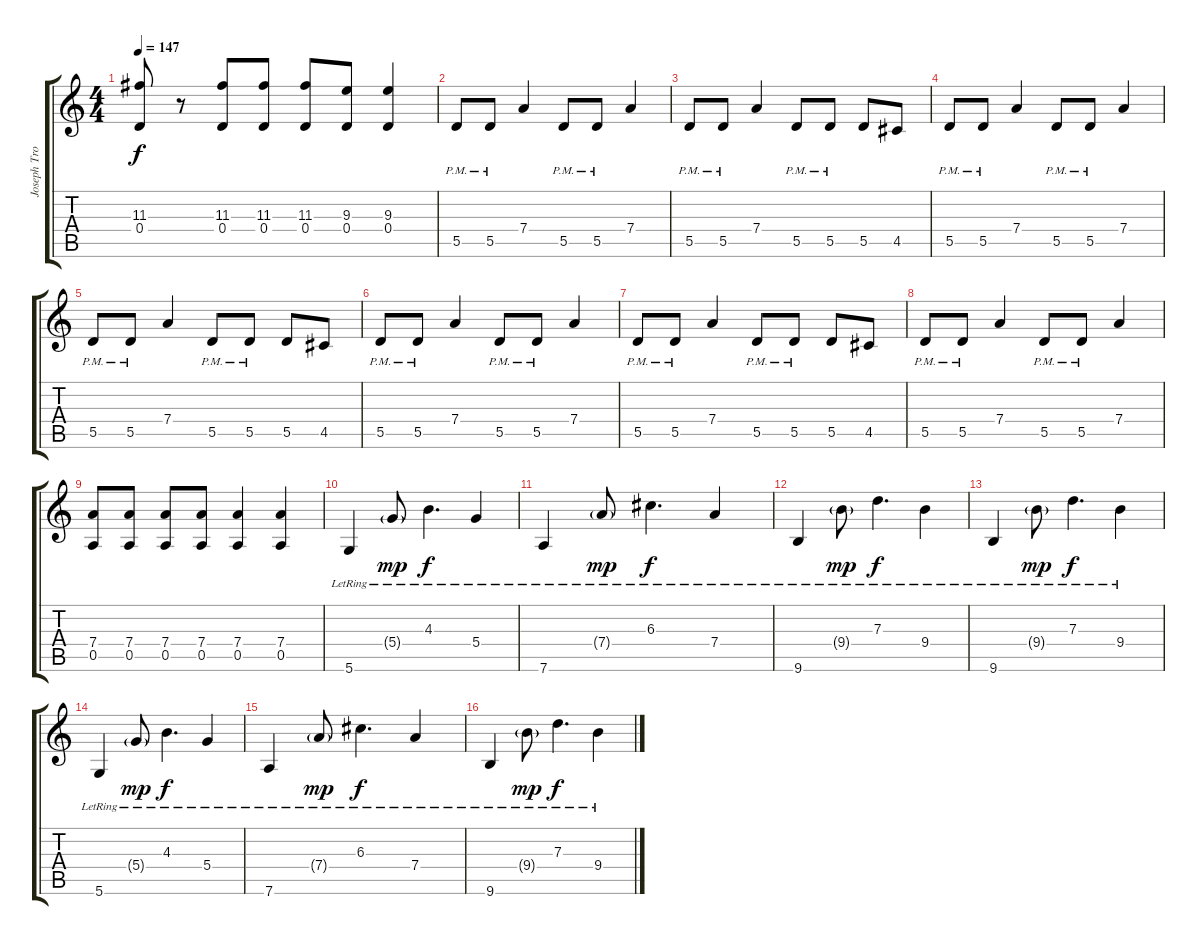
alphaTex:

\track ("Joseph Trohman (Lead Guitar)" "Joseph Tro") {instrument overdrivenguitar}
\staff {score tabs}
\tuning (E4 B3 G3 D3 A2 D2) {hide}
\ts (4 4)
\tempo 147
\clef g2
\ks c
(11.3 0.4).8{dy f} r.8 (11.3 0.4).8 (11.3 0.4).8 (11.3 0.4).8 (9.3 0.4).8 (9.3 0.4).4 |
5.5{pm}.8 5.5{pm}.8 7.4.4 5.5{pm}.8 5.5{pm}.8 7.4.4 |
5.5{pm}.8 5.5{pm}.8 7.4.4 5.5{pm}.8 5.5{pm}.8 5.5.8 4.5.8 |
5.5{pm}.8 5.5{pm}.8 7.4.4 5.5{pm}.8 5.5{pm}.8 7.4.4 |
5.5{pm}.8 5.5{pm}.8 7.4.4 5.5{pm}.8 5.5{pm}.8 5.5.8 4.5.8 |
5.5{pm}.8 5.5{pm}.8 7.4.4 5.5{pm}.8 5.5{pm}.8 7.4.4 |
5.5{pm}.8 5.5{pm}.8 7.4.4 5.5{pm}.8 5.5{pm}.8 5.5.8 4.5.8 |
5.5{pm}.8 5.5{pm}.8 7.4.4 5.5{pm}.8 5.5{pm}.8 7.4.4 |
(7.4 0.5).8 (7.4 0.5).8 (7.4 0.5).8 (7.4 0.5).8 (7.4 0.5).4 (7.4 0.5).4 |
5.6{lr}.4{balance 8} 5.4{g lr}.8{dy mp} 4.3{lr}.4{d dy f} 5.4{lr}.4 |
7.6{lr}.4 7.4{g lr}.8{dy mp} 6.3{lr}.4{d dy f} 7.4{lr}.4 |
9.6{lr}.4 9.4{g lr}.8{dy mp} 7.3{lr}.4{d dy f} 9.4{lr}.4 |
9.6{lr}.4 9.4{g lr}.8{dy mp} 7.3{lr}.4{d dy f} 9.4{lr}.4 |
5.6{lr}.4 5.4{g lr}.8{dy mp} 4.3{lr}.4{d dy f} 5.4{lr}.4 |
7.6{lr}.4 7.4{g lr}.8{dy mp} 6.3{lr}.4{d dy f} 7.4{lr}.4 |
9.6{lr}.4 9.4{g lr}.8{dy mp} 7.3{lr}.4{d dy f} 9.4{lr}.4
